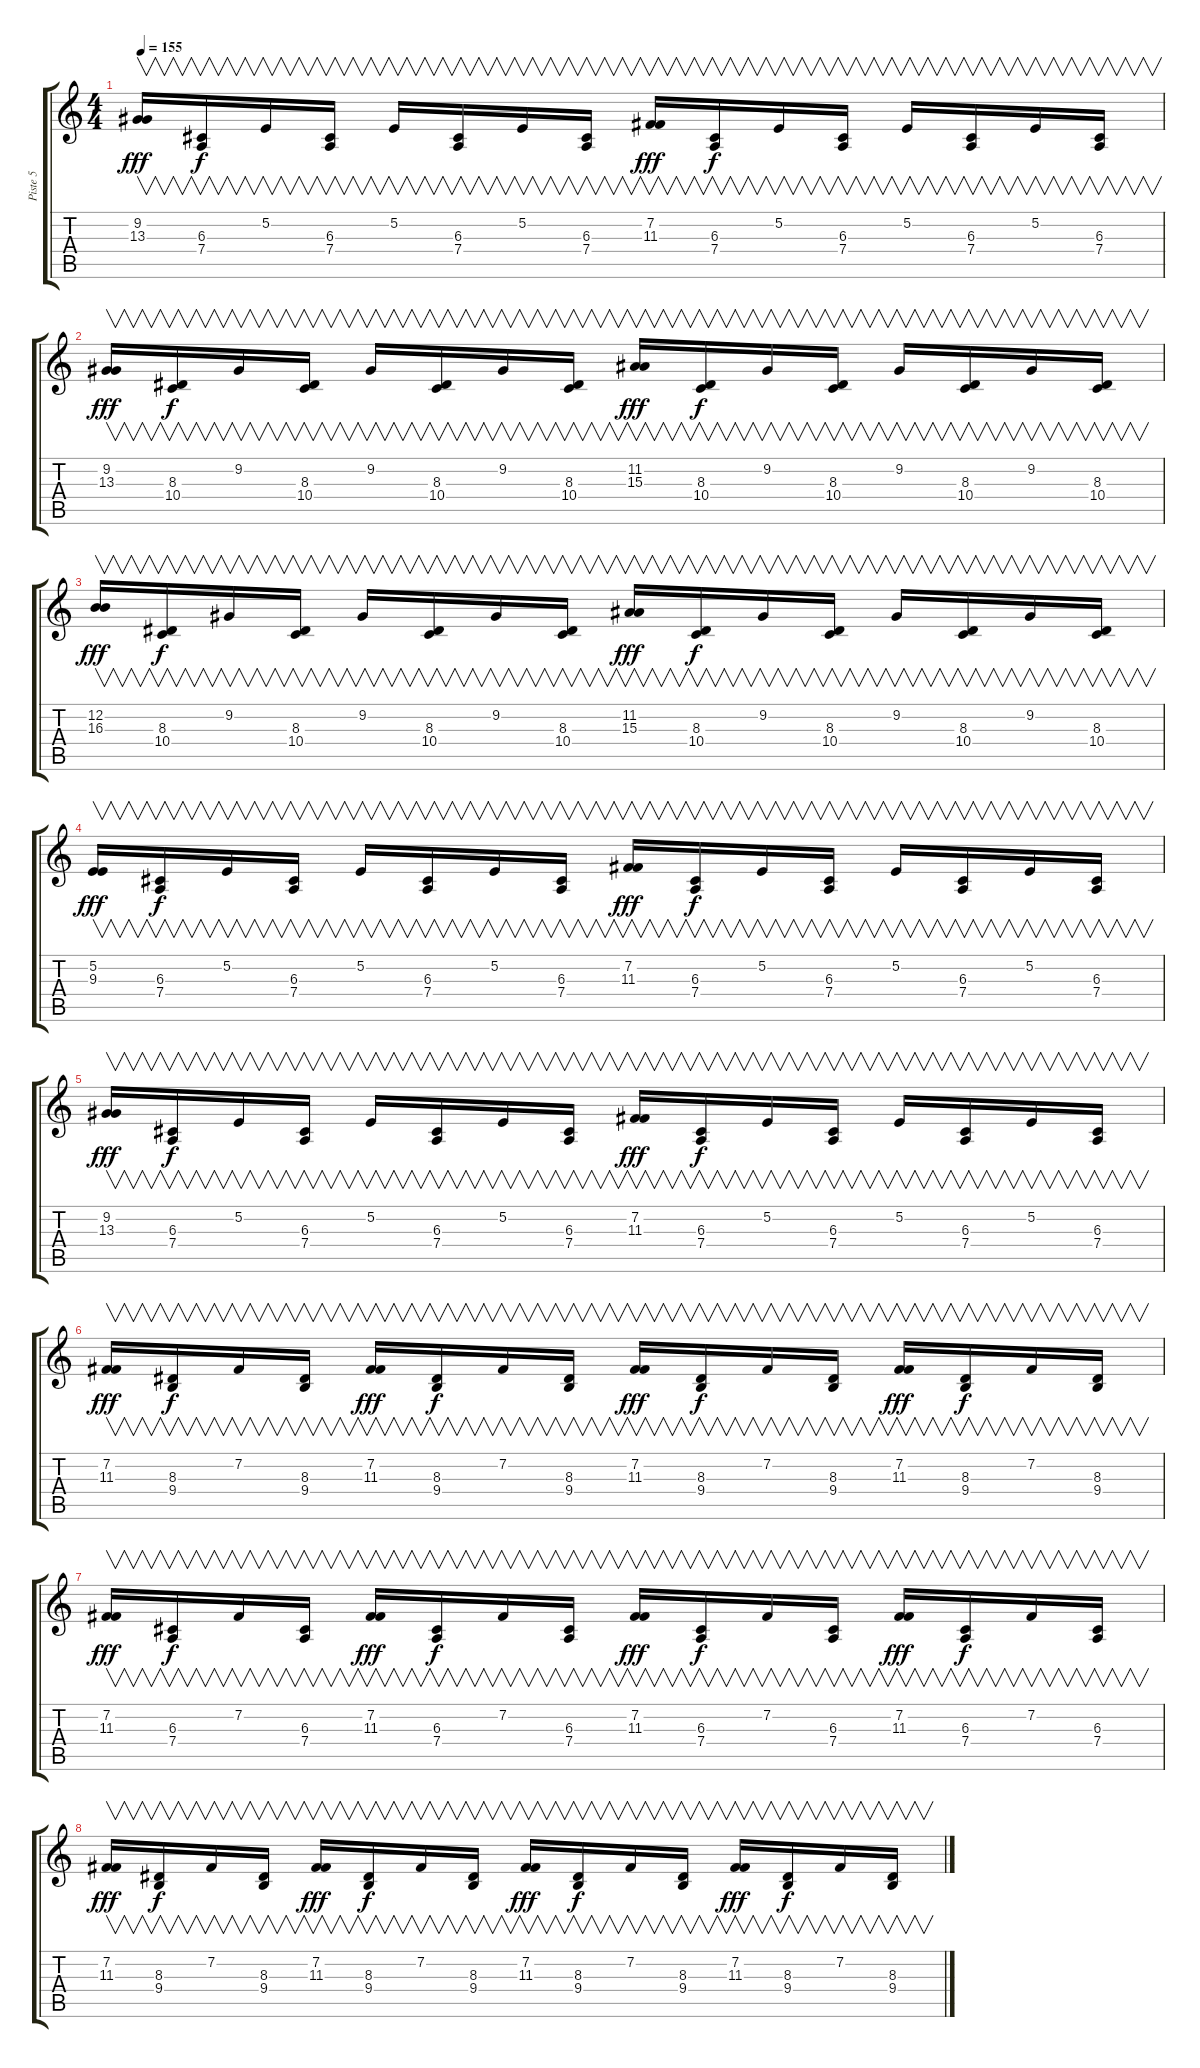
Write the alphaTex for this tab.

\track ("Piste 5" "Piste 5") {instrument lead2sawtooth}
\staff {score tabs}
\tuning (E4 B3 G3 D3 A2 E2) {hide}
\ts (4 4)
\tempo 155
\clef g2
\ks c
(9.2 13.3).16{v dy fff} (6.3 7.4).16{v dy f} 5.2.16{v} (6.3 7.4).16{v} 5.2.16{v} (6.3 7.4).16{v} 5.2.16{v} (6.3 7.4).16{v} (7.2 11.3).16{v dy fff} (6.3 7.4).16{v dy f} 5.2.16{v} (6.3 7.4).16{v} 5.2.16{v} (6.3 7.4).16{v} 5.2.16{v} (6.3 7.4).16{v} |
(9.2 13.3).16{v dy fff} (8.3 10.4).16{v dy f} 9.2.16{v} (8.3 10.4).16{v} 9.2.16{v} (8.3 10.4).16{v} 9.2.16{v} (8.3 10.4).16{v} (11.2 15.3).16{v dy fff} (8.3 10.4).16{v dy f} 9.2.16{v} (8.3 10.4).16{v} 9.2.16{v} (8.3 10.4).16{v} 9.2.16{v} (8.3 10.4).16{v} |
(12.2 16.3).16{v dy fff} (8.3 10.4).16{v dy f} 9.2.16{v} (8.3 10.4).16{v} 9.2.16{v} (8.3 10.4).16{v} 9.2.16{v} (8.3 10.4).16{v} (11.2 15.3).16{v dy fff} (8.3 10.4).16{v dy f} 9.2.16{v} (8.3 10.4).16{v} 9.2.16{v} (8.3 10.4).16{v} 9.2.16{v} (8.3 10.4).16{v} |
(5.2 9.3).16{v dy fff} (6.3 7.4).16{v dy f} 5.2.16{v} (6.3 7.4).16{v} 5.2.16{v} (6.3 7.4).16{v} 5.2.16{v} (6.3 7.4).16{v} (7.2 11.3).16{v dy fff} (6.3 7.4).16{v dy f} 5.2.16{v} (6.3 7.4).16{v} 5.2.16{v} (6.3 7.4).16{v} 5.2.16{v} (6.3 7.4).16{v} |
(9.2 13.3).16{v dy fff} (6.3 7.4).16{v dy f} 5.2.16{v} (6.3 7.4).16{v} 5.2.16{v} (6.3 7.4).16{v} 5.2.16{v} (6.3 7.4).16{v} (7.2 11.3).16{v dy fff} (6.3 7.4).16{v dy f} 5.2.16{v} (6.3 7.4).16{v} 5.2.16{v} (6.3 7.4).16{v} 5.2.16{v} (6.3 7.4).16{v} |
(7.2 11.3).16{v dy fff} (8.3 9.4).16{v dy f} 7.2.16{v} (8.3 9.4).16{v} (7.2 11.3).16{v dy fff} (8.3 9.4).16{v dy f} 7.2.16{v} (8.3 9.4).16{v} (7.2 11.3).16{v dy fff} (8.3 9.4).16{v dy f} 7.2.16{v} (8.3 9.4).16{v} (7.2 11.3).16{v dy fff} (8.3 9.4).16{v dy f} 7.2.16{v} (8.3 9.4).16{v} |
(7.2 11.3).16{v dy fff} (6.3 7.4).16{v dy f} 7.2.16{v} (6.3 7.4).16{v} (7.2 11.3).16{v dy fff} (6.3 7.4).16{v dy f} 7.2.16{v} (6.3 7.4).16{v} (7.2 11.3).16{v dy fff} (6.3 7.4).16{v dy f} 7.2.16{v} (6.3 7.4).16{v} (7.2 11.3).16{v dy fff} (6.3 7.4).16{v dy f} 7.2.16{v} (6.3 7.4).16{v} |
(7.2 11.3).16{v dy fff} (8.3 9.4).16{v dy f} 7.2.16{v} (8.3 9.4).16{v} (7.2 11.3).16{v dy fff} (8.3 9.4).16{v dy f} 7.2.16{v} (8.3 9.4).16{v} (7.2 11.3).16{v dy fff} (8.3 9.4).16{v dy f} 7.2.16{v} (8.3 9.4).16{v} (7.2 11.3).16{v dy fff} (8.3 9.4).16{v dy f} 7.2.16{v} (8.3 9.4).16{v}
